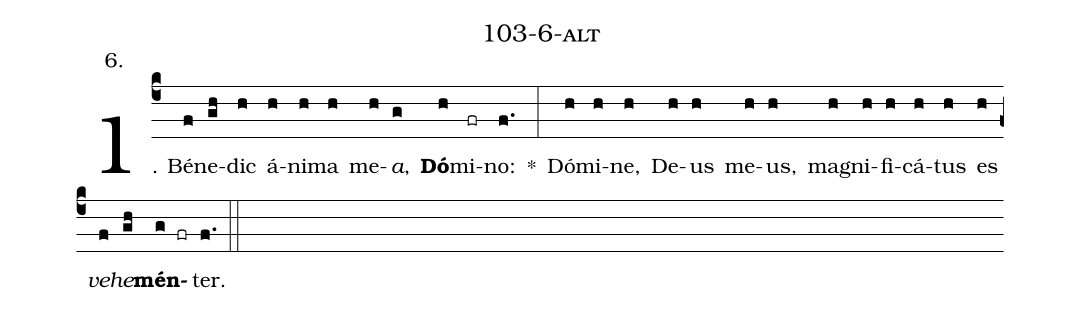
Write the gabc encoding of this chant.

name: 103-6-alt;
annotation: 6.;
%%
(c4)1. Bé(f)ne(gh)dic(h) á(h)ni(h)ma(h) me(h)<i>a</i>,(g) <b>Dó</b>(h)mi(fr)no:(f.) *(:) Dó(h)mi(h)ne,(h) De(h)us(h) me(h)us,(h) ma(h)gni(h)fi(h)cá(h)tus(h) es(h) <i>ve</i>(f)<i>he</i>(gh)<b>mén</b>(g fr)ter.(f.) (::)
